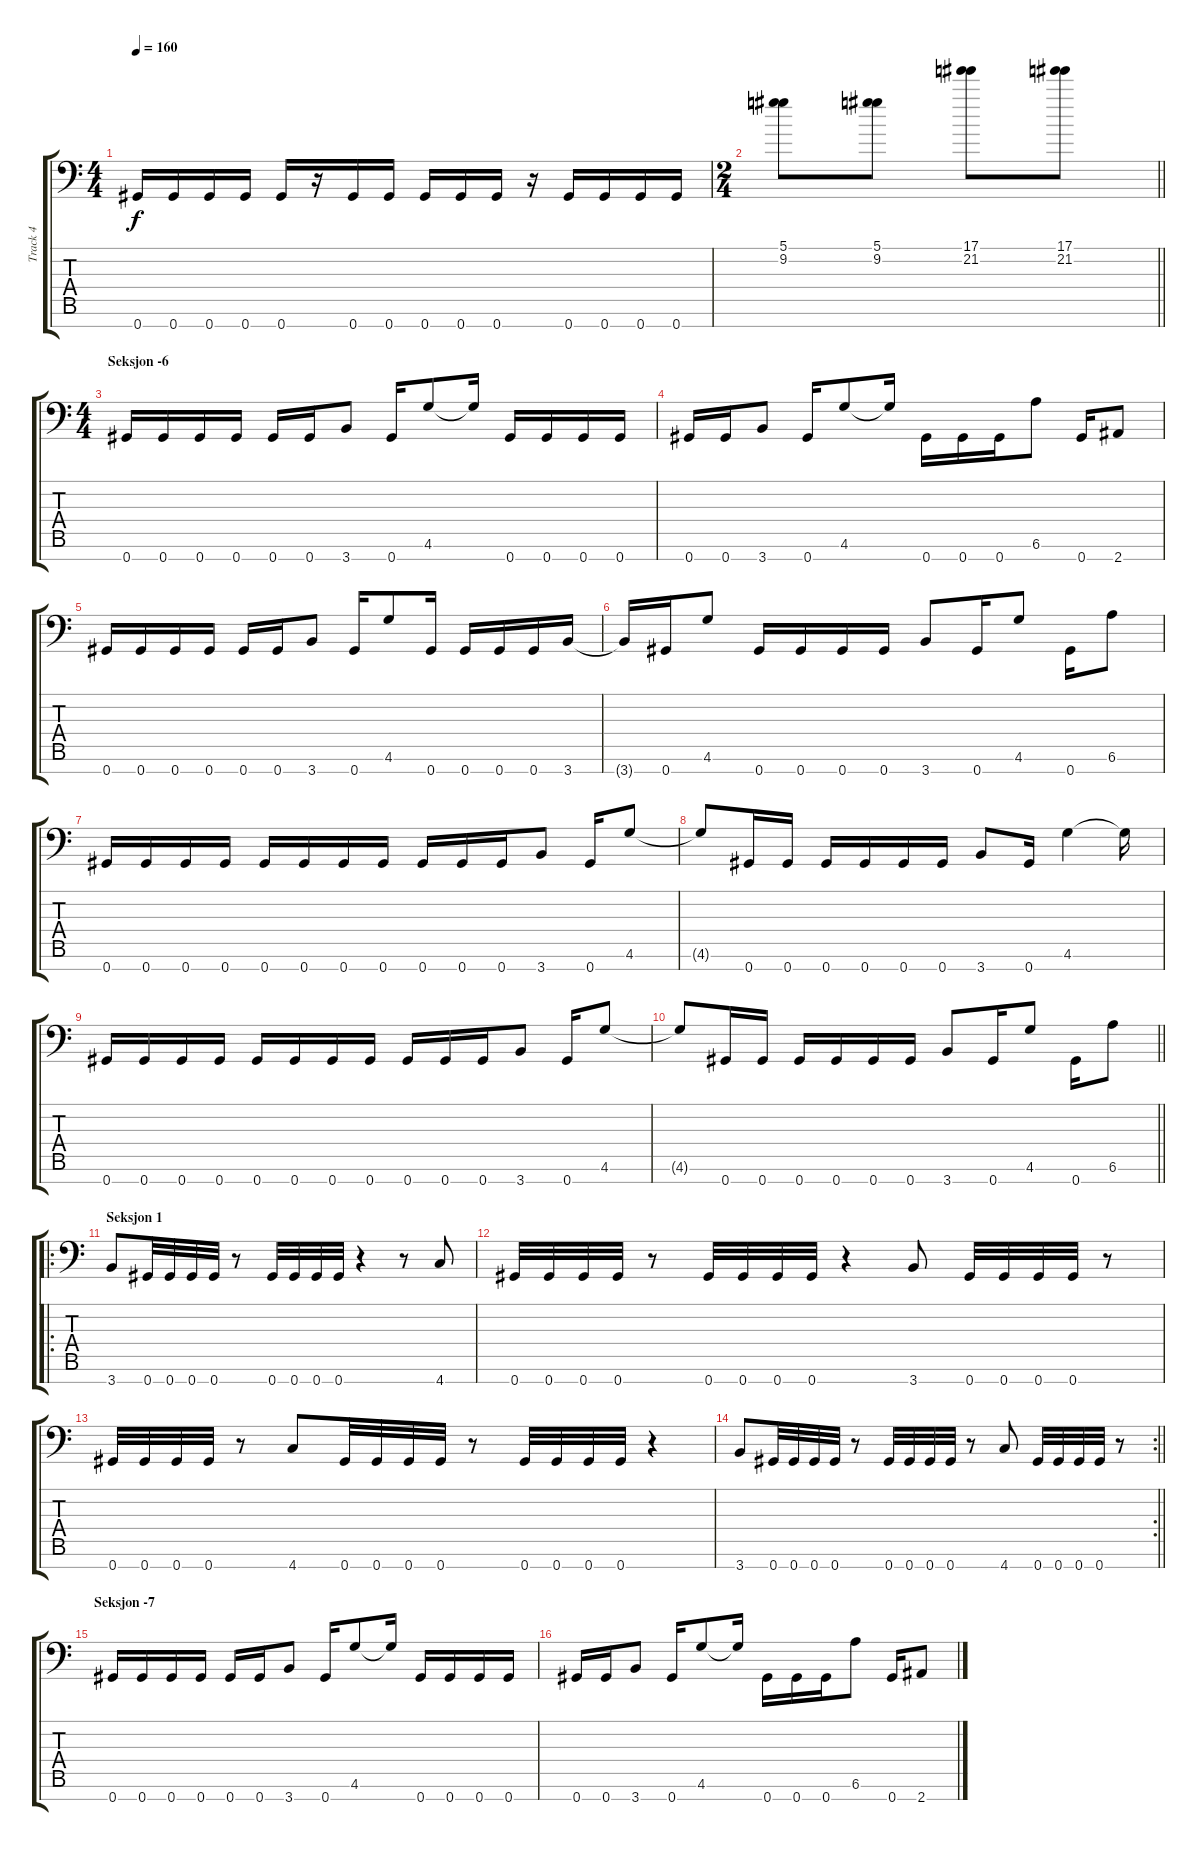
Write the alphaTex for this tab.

\track ("Track 4" "Track 4") {instrument distortionguitar}
\staff {score tabs}
\tuning (Eb4 Bb3 Gb3 Db3 Ab2 Eb2 Ab1) {hide}
\ts (4 4)
\tempo 160
\clef f4
\ks c
0.7.16{dy f} 0.7.16 0.7.16 0.7.16 0.7.16 r.16 0.7.16 0.7.16 0.7.16 0.7.16 0.7.16 r.16 0.7.16 0.7.16 0.7.16 0.7.16 |
\ts (2 4)
\barLineRight lightlight
(5.1 9.2).8 (5.1 9.2).8 (17.1 21.2).8 (17.1 21.2).8 |
\ts (4 4)
\section ("" "Seksjon -6")
0.7.16 0.7.16 0.7.16 0.7.16 0.7.16 0.7.16 3.7.8 0.7.16 4.6.8 4.6{t}.16 0.7.16 0.7.16 0.7.16 0.7.16 |
0.7.16 0.7.16 3.7.8 0.7.16 4.6.8 4.6{t}.16 0.7.16 0.7.16 0.7.16 6.6.8 0.7.16 2.7.8 |
0.7.16 0.7.16 0.7.16 0.7.16 0.7.16 0.7.16 3.7.8 0.7.16 4.6.8 0.7.16 0.7.16 0.7.16 0.7.16 3.7.16 |
3.7{t}.16 0.7.16 4.6.8 0.7.16 0.7.16 0.7.16 0.7.16 3.7.8 0.7.16 4.6.8 0.7.16 6.6.8 |
0.7.16 0.7.16 0.7.16 0.7.16 0.7.16 0.7.16 0.7.16 0.7.16 0.7.16 0.7.16 0.7.16 3.7.8 0.7.16 4.6.8 |
4.6{t}.8 0.7.16 0.7.16 0.7.16 0.7.16 0.7.16 0.7.16 3.7.8 0.7.16 4.6.4 4.6{t}.16 |
0.7.16 0.7.16 0.7.16 0.7.16 0.7.16 0.7.16 0.7.16 0.7.16 0.7.16 0.7.16 0.7.16 3.7.8 0.7.16 4.6.8 |
\barLineRight lightlight
4.6{t}.8 0.7.16 0.7.16 0.7.16 0.7.16 0.7.16 0.7.16 3.7.8 0.7.16 4.6.8 0.7.16 6.6.8 |
\ro
\section ("" "Seksjon 1")
3.7.8 0.7.32 0.7.32 0.7.32 0.7.32 r.8 0.7.32 0.7.32 0.7.32 0.7.32 r.4 r.8 4.7.8 |
0.7.32 0.7.32 0.7.32 0.7.32 r.8 0.7.32 0.7.32 0.7.32 0.7.32 r.4 3.7.8 0.7.32 0.7.32 0.7.32 0.7.32 r.8 |
0.7.32 0.7.32 0.7.32 0.7.32 r.8 4.7.8 0.7.32 0.7.32 0.7.32 0.7.32 r.8 0.7.32 0.7.32 0.7.32 0.7.32 r.4 |
\rc 2
\barLineRight lightlight
3.7.8 0.7.32 0.7.32 0.7.32 0.7.32 r.8 0.7.32 0.7.32 0.7.32 0.7.32 r.8 4.7.8 0.7.32 0.7.32 0.7.32 0.7.32 r.8 |
\section ("" "Seksjon -7")
0.7.16 0.7.16 0.7.16 0.7.16 0.7.16 0.7.16 3.7.8 0.7.16 4.6.8 4.6{t}.16 0.7.16 0.7.16 0.7.16 0.7.16 |
0.7.16 0.7.16 3.7.8 0.7.16 4.6.8 4.6{t}.16 0.7.16 0.7.16 0.7.16 6.6.8 0.7.16 2.7.8
